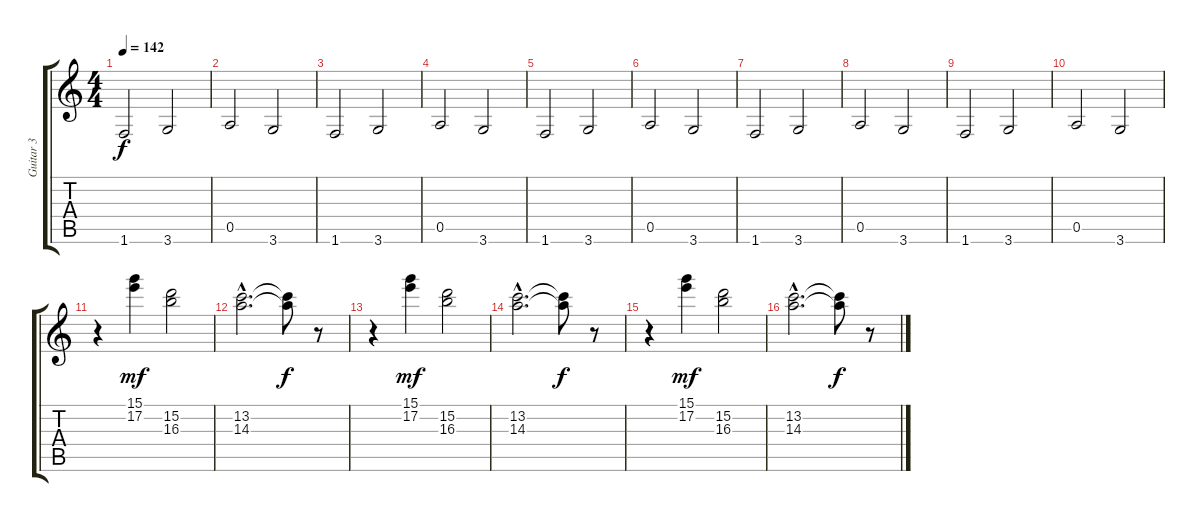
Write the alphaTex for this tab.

\track ("Guitar 3" "Guitar 3") {instrument overdrivenguitar}
\staff {score tabs}
\tuning (E4 B3 G3 D3 A2 E2) {hide}
\ts (4 4)
\tempo 142
\clef g2
\ks c
1.6.2{dy f} 3.6.2 |
0.5.2 3.6.2 |
1.6.2 3.6.2 |
0.5.2 3.6.2 |
1.6.2 3.6.2 |
0.5.2 3.6.2 |
1.6.2 3.6.2 |
0.5.2 3.6.2 |
1.6.2 3.6.2 |
0.5.2 3.6.2 |
r.4 (15.1 17.2).4{dy mf} (15.2 16.3).2 |
(13.2{hac} 14.3{hac}).2{d} (13.2{t} 14.3{t}).8{dy f} r.8 |
r.4 (15.1 17.2).4{dy mf} (15.2 16.3).2 |
(13.2{hac} 14.3{hac}).2{d} (13.2{t} 14.3{t}).8{dy f} r.8 |
r.4 (15.1 17.2).4{dy mf} (15.2 16.3).2 |
(13.2{hac} 14.3{hac}).2{d} (13.2{t} 14.3{t}).8{dy f} r.8
